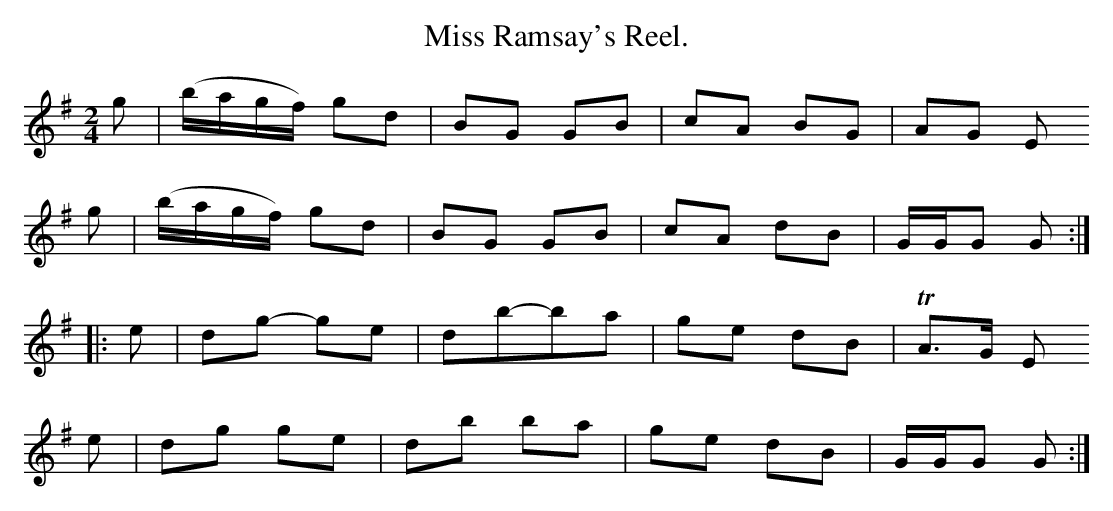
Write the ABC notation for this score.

X:1
T:Miss Ramsay's Reel.
M:2/4
L:1/16
K:G
g2|(bagf) g2d2|B2G2 G2B2|c2A2 B2G2| A2G2 E2
g2|(bagf) g2d2|B2G2 G2B2|c2A2 d2B2| GGG2 G2::
e2| d2g2- g2e2|d2b2-b2a2|g2e2 d2B2|TA3G  E2
e2| d2g2  g2e2|d2b2 b2a2|g2e2 d2B2| GGG2 G2:|
